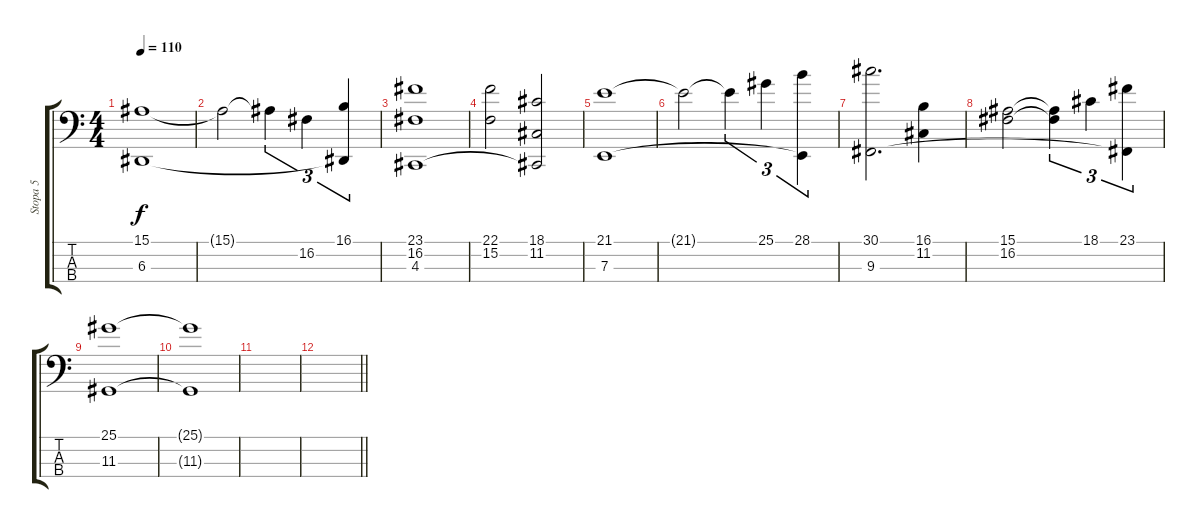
\track ("Stopa 5" "Stopa 5") {instrument oboe}
\staff {score tabs}
\tuning (G2 D2 A1 E1) {hide}
\ts (4 4)
\tempo 110
\clef f4
\ks c
(15.1 6.3).1{dy f} |
15.1{t}.2 15.1{t}.4{tu (3 2)} 16.2.4{tu (3 2)} (16.1 6.3{t}).4{tu (3 2)} |
(23.1 16.2 4.3).1 |
(22.1 15.2).2 (18.1 11.2 4.3{t}).2 |
(21.1 7.3).1 |
21.1{t}.2 21.1{t}.4{tu (3 2)} 25.1.4{tu (3 2)} (28.1 7.3{t}).4{tu (3 2)} |
(30.1 9.3).2{d} (16.1 11.2).4 |
(15.1 16.2).2 (15.1{t} 16.2{t}).4{tu (3 2)} 18.1.4{tu (3 2)} (23.1 9.3{t}).4{tu (3 2)} |
(25.1 11.3).1 |
(25.1{t} 11.3{t}).1 |
|
\barLineRight lightlight
